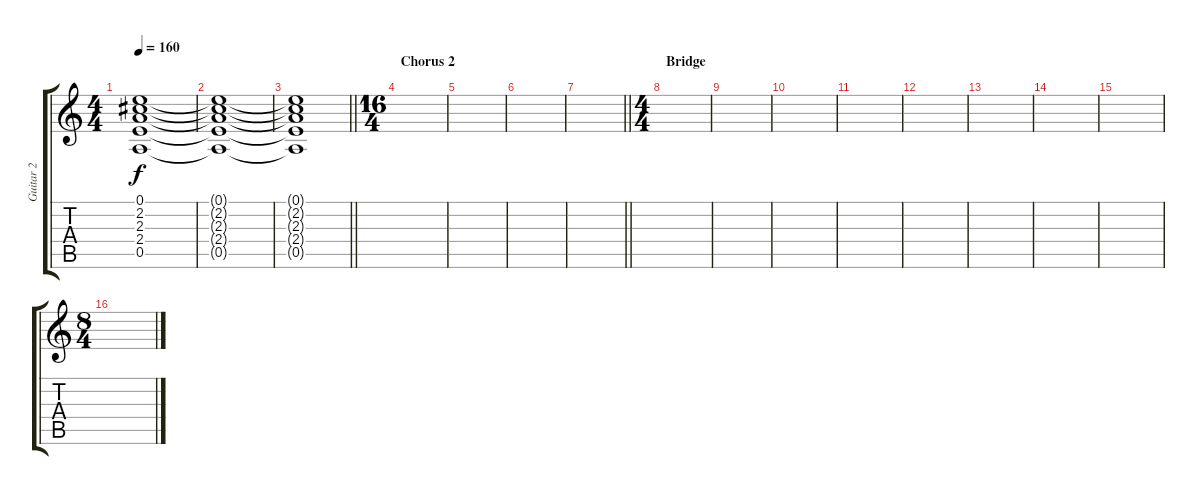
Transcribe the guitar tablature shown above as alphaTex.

\track ("Guitar 2" "Guitar 2") {instrument electricguitarjazz}
\staff {score tabs}
\tuning (E4 B3 G3 D3 A2 E2) {hide}
\ts (4 4)
\tempo 160
\clef g2
\ks c
(0.1{t} 2.2{t} 2.3{t} 2.4{t} 0.5{t}).1{dy f} |
(0.1{t} 2.2{t} 2.3{t} 2.4{t} 0.5{t}).1 |
\barLineRight lightlight
(0.1{t} 2.2{t} 2.3{t} 2.4{t} 0.5{t}).1 |
\ts (16 4)
\section ("" "Chorus 2")
|
|
|
\barLineRight lightlight
|
\ts (4 4)
\section ("" "Bridge")
|
|
|
|
|
|
|
|
\ts (8 4)
